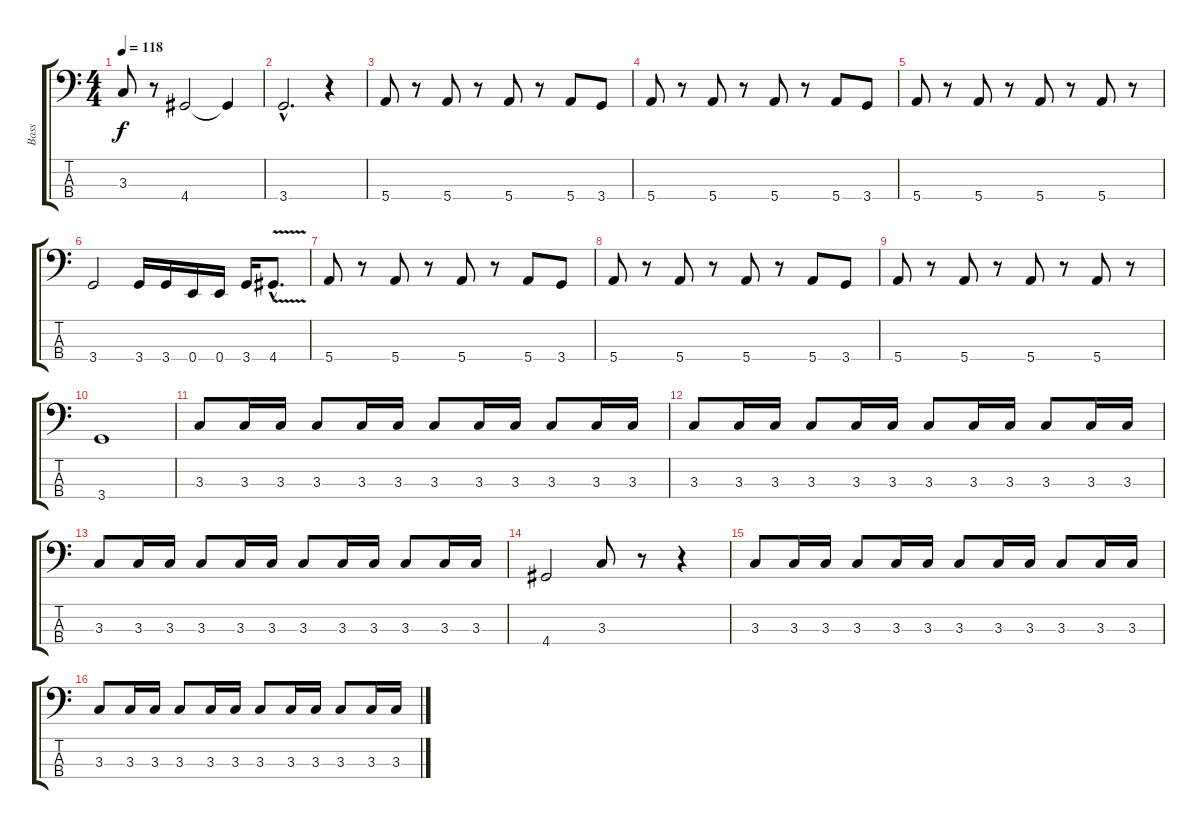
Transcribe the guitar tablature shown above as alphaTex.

\track ("Bass" "Bass") {instrument electricbassfinger}
\staff {score tabs}
\tuning (G2 D2 A1 E1) {hide}
\ts (4 4)
\tempo 118
\clef f4
\ks c
3.3.8{dy f} r.8 4.4.2 4.4{t}.4 |
3.4{hac}.2{d} r.4 |
5.4.8 r.8 5.4.8 r.8 5.4.8 r.8 5.4.8 3.4.8 |
5.4.8 r.8 5.4.8 r.8 5.4.8 r.8 5.4.8 3.4.8 |
5.4.8 r.8 5.4.8 r.8 5.4.8 r.8 5.4.8 r.8 |
3.4.2 3.4.16 3.4.16 0.4.16 0.4.16 3.4.16 4.4{v hac}.8{d} |
5.4.8 r.8 5.4.8 r.8 5.4.8 r.8 5.4.8 3.4.8 |
5.4.8 r.8 5.4.8 r.8 5.4.8 r.8 5.4.8 3.4.8 |
5.4.8 r.8 5.4.8 r.8 5.4.8 r.8 5.4.8 r.8 |
3.4.1 |
3.3.8 3.3.16 3.3.16 3.3.8 3.3.16 3.3.16 3.3.8 3.3.16 3.3.16 3.3.8 3.3.16 3.3.16 |
3.3.8 3.3.16 3.3.16 3.3.8 3.3.16 3.3.16 3.3.8 3.3.16 3.3.16 3.3.8 3.3.16 3.3.16 |
3.3.8 3.3.16 3.3.16 3.3.8 3.3.16 3.3.16 3.3.8 3.3.16 3.3.16 3.3.8 3.3.16 3.3.16 |
4.4.2 3.3.8 r.8 r.4 |
3.3.8 3.3.16 3.3.16 3.3.8 3.3.16 3.3.16 3.3.8 3.3.16 3.3.16 3.3.8 3.3.16 3.3.16 |
3.3.8 3.3.16 3.3.16 3.3.8 3.3.16 3.3.16 3.3.8 3.3.16 3.3.16 3.3.8 3.3.16 3.3.16
